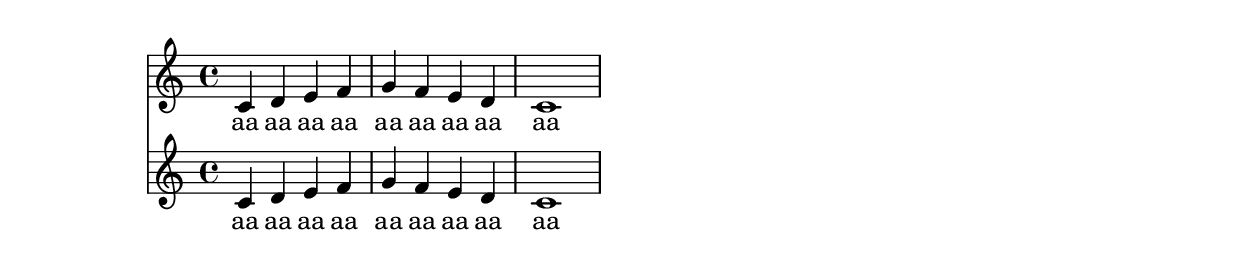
%% Do not edit this file; it is automatically
%% generated from LSR http://lsr.dsi.unimi.it
%% This file is in the public domain.
\version "2.13.4"

\header {
  lsrtags = "text, vocal-music, spacing"

%% Translation of GIT committish: b2d4318d6c53df8469dfa4da09b27c15a374d0ca
  texidoces = "
Este fragmento de código muestra cómo situar la línea de base de la
letra más cerca del pentagrama.

"
  doctitlees = "Ajuste del especiado vertical de la letra"


%% Translation of GIT committish: 499a511d4166feaada31114e097f86b5e0c56421
  texidocfr = "
Cet extrait illustre la manière de rapprocher la ligne de paroles
de la portée.

"
  doctitlefr = "Ajustement de l'espacement vertical des paroles"


  texidoc = "
This snippet shows how to bring the lyrics line closer to the staff.

"
  doctitle = "Adjusting lyrics vertical spacing"
} % begin verbatim

% Default layout:
<<
  \new Staff \new Voice = melody \relative c' {
    c4 d e f
    g4 f e d
    c1
  }
  \new Lyrics \lyricsto melody { aa aa aa aa aa aa aa aa aa }

% Reducing the minimum space below the staff and above the lyrics:
  \new Staff \with {
    \override VerticalAxisGroup #'minimum-Y-extent = #'(-1 . 4)
  }
  \new Voice = melody \relative c' {
    c4 d e f
    g4 f e d
    c1
  }
  \new Lyrics \with {
    \override VerticalAxisGroup #'minimum-Y-extent = #'(-1.2 . 1)
  }
  \lyricsto melody { aa aa aa aa aa aa aa aa aa }
>>

